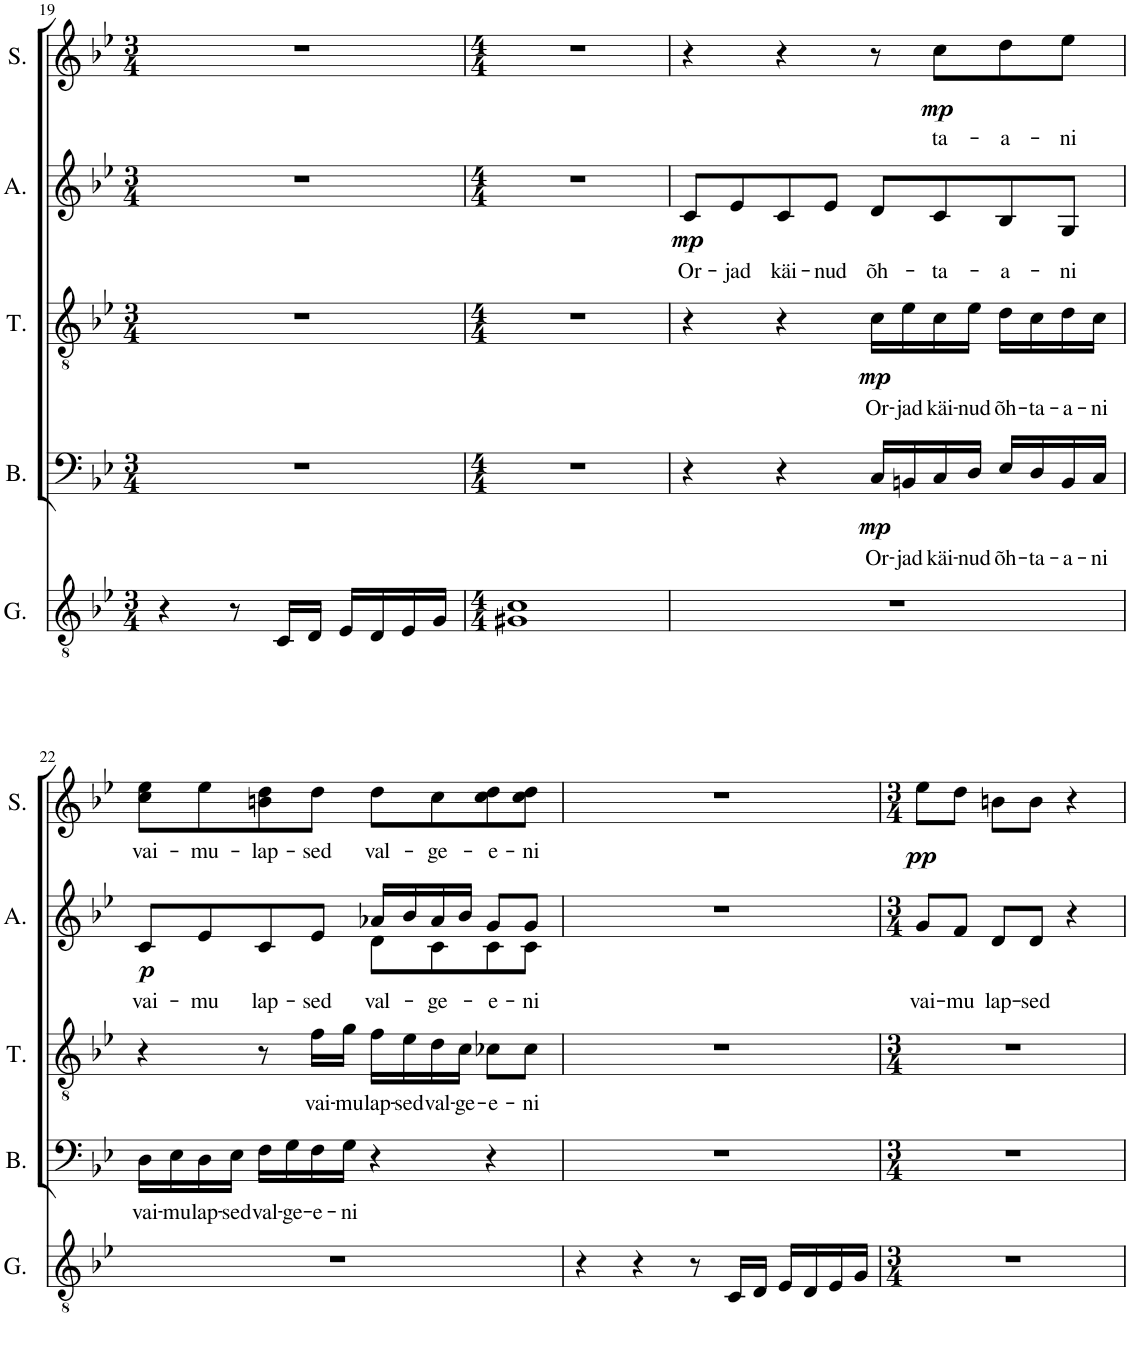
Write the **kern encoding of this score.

**kern	**kern	**text	**dynam	**kern	**text	**dynam	**kern	**text	**dynam	**kern	**text	**dynam
*part5	*part4	*part4	*part4	*part3	*part3	*part3	*part2	*part2	*part2	*part1	*part1	*part1
*staff5	*staff4	*staff4	*staff4	*staff3	*staff3	*staff3	*staff2	*staff2	*staff2	*staff1	*staff1	*staff1
*I"Classical Guitar	*I"Bass	*	*	*I"Tenor	*	*	*I"Alto	*	*	*I"Soprano	*	*
*I'G.	*I'B.	*	*	*I'T.	*	*	*I'A.	*	*	*I'S.	*	*
!!LO:PB:g=z
*clefGv2	*clefF4	*	*	*clefGv2	*	*	*clefG2	*	*	*clefG2	*	*
*k[b-e-]	*k[b-e-]	*	*	*k[b-e-]	*	*	*k[b-e-]	*	*	*k[b-e-]	*	*
*M3/4	*M3/4	*	*	*M3/4	*	*	*M3/4	*	*	*M3/4	*	*
=19	=19	=19	=19	=19	=19	=19	=19	=19	=19	=19	=19	=19
4r	2.r	.	.	2.r	.	.	2.r	.	.	2.r	.	.
8r	.	.	.	.	.	.	.	.	.	.	.	.
16C/LL	.	.	.	.	.	.	.	.	.	.	.	.
16D/JJ	.	.	.	.	.	.	.	.	.	.	.	.
16E-/LL	.	.	.	.	.	.	.	.	.	.	.	.
16D/	.	.	.	.	.	.	.	.	.	.	.	.
16E-/	.	.	.	.	.	.	.	.	.	.	.	.
16G/JJ	.	.	.	.	.	.	.	.	.	.	.	.
=20	=20	=20	=20	=20	=20	=20	=20	=20	=20	=20	=20	=20
*M4/4	*M4/4	*	*	*M4/4	*	*	*M4/4	*	*	*M4/4	*	*
1G#X 1c	1r	.	.	1r	.	.	1r	.	.	1r	.	.
=21	=21	=21	=21	=21	=21	=21	=21	=21	=21	=21	=21	=21
!	!	!	!	!	!	!	!	!LO:LY:b	!LO:DY:b	!	!	!
1r	4r	.	.	4r	.	.	8c/L	Or-	mp	4r	.	.
!	!	!	!	!	!	!	!	!LO:LY:b	!	!	!	!
.	.	.	.	.	.	.	8e-/	-jad	.	.	.	.
!	!	!	!	!	!	!	!	!LO:LY:b	!	!	!	!
.	4r	.	.	4r	.	.	8c/	käi-	.	4r	.	.
!	!	!	!	!	!	!	!	!LO:LY:b	!	!	!	!
.	.	.	.	.	.	.	8e-/J	-nud	.	.	.	.
!	!	!LO:LY:b	!LO:DY:b	!	!LO:LY:b	!LO:DY:b	!	!LO:LY:b	!	!	!	!
.	16C/LL	Or-	mp	16c\LL	Or-	mp	8d/L	õh-	.	8r	.	.
!	!	!LO:LY:b	!	!	!LO:LY:b	!	!	!	!	!	!	!
.	16BBn/	-jad	.	16e-\	-jad	.	.	.	.	.	.	.
!	!	!LO:LY:b	!	!	!LO:LY:b	!	!	!LO:LY:b	!	!	!LO:LY:b	!LO:DY:b
.	16C/	käi-	.	16c\	käi-	.	8c/	-ta-	.	8cc\L	ta-	mp
!	!	!LO:LY:b	!	!	!LO:LY:b	!	!	!	!	!	!	!
.	16D/JJ	-nud	.	16e-\JJ	-nud	.	.	.	.	.	.	.
!	!	!LO:LY:b	!	!	!LO:LY:b	!	!	!LO:LY:b	!	!	!LO:LY:b	!
.	16E-/LL	õh-	.	16d\LL	õh-	.	8B-/	-a-	.	8dd\	-a-	.
!	!	!LO:LY:b	!	!	!LO:LY:b	!	!	!	!	!	!	!
.	16D/	-ta-	.	16c\	-ta-	.	.	.	.	.	.	.
!	!	!LO:LY:b	!	!	!LO:LY:b	!	!	!LO:LY:b	!	!	!LO:LY:b	!
.	16BB/	-a-	.	16d\	-a-	.	8G/J	-ni	.	8ee-\J	-ni	.
!	!	!LO:LY:b	!	!	!LO:LY:b	!	!	!	!	!	!	!
.	16C/JJ	-ni	.	16c\JJ	-ni	.	.	.	.	.	.	.
!!LO:LB:g=z
=22	=22	=22	=22	=22	=22	=22	=22	=22	=22	=22	=22	=22
!	!	!LO:LY:b	!	!	!	!	!	!LO:LY:b	!LO:DY:b	!	!LO:LY:b	!
*	*	*	*	*	*	*	*^	*	*	*	*	*
1r	16D\LL	vai-	.	4r	.	.	8c/L	2ryy	vai-	p	8cc\ 8ee-\L	vai-	.
!	!	!LO:LY:b	!	!	!	!	!	!	!	!	!	!	!
.	16E-\	-mu	.	.	.	.	.	.	.	.	.	.	.
!	!	!LO:LY:b	!	!	!	!	!	!	!LO:LY:b	!	!	!LO:LY:b	!
.	16D\	lap-	.	.	.	.	8e-/	.	-mu	.	8ee-\	-mu-	.
!	!	!LO:LY:b	!	!	!	!	!	!	!	!	!	!	!
.	16E-\JJ	-sed	.	.	.	.	.	.	.	.	.	.	.
!	!	!LO:LY:b	!	!	!	!	!	!	!LO:LY:b	!	!	!LO:LY:b	!
.	16F\LL	val-	.	8r	.	.	8c/	.	lap-	.	8bn\ 8dd\	-lap-	.
!	!	!LO:LY:b	!	!	!	!	!	!	!	!	!	!	!
.	16G\	-ge-	.	.	.	.	.	.	.	.	.	.	.
!	!	!LO:LY:b	!	!	!LO:LY:b	!	!	!	!LO:LY:b	!	!	!LO:LY:b	!
.	16F\	-e-	.	16f\LL	vai-	.	8e-/J	.	-sed	.	8dd\J	-sed	.
!	!	!LO:LY:b	!	!	!LO:LY:b	!	!	!	!	!	!	!	!
.	16G\JJ	-ni	.	16g\JJ	-mu	.	.	.	.	.	.	.	.
!	!	!	!	!	!LO:LY:b	!	!	!	!LO:LY:b	!	!	!LO:LY:b	!
.	4r	.	.	16f\LL	lap-	.	16a-X/LL	8d\L	val-	.	8dd\L	val-	.
!	!	!	!	!	!LO:LY:b	!	!	!	!	!	!	!	!
.	.	.	.	16e-\	-sed	.	16b-/	.	.	.	.	.	.
!	!	!	!	!	!LO:LY:b	!	!	!	!LO:LY:b	!	!	!LO:LY:b	!
.	.	.	.	16d\	val-	.	16a-/	8c\	-ge-	.	8cc\	-ge-	.
!	!	!	!	!	!LO:LY:b	!	!	!	!	!	!	!	!
.	.	.	.	16c\JJ	-ge-	.	16b-/JJ	.	.	.	.	.	.
!	!	!	!	!	!LO:LY:b	!	!	!	!LO:LY:b	!	!	!LO:LY:b	!
.	4r	.	.	8c-X\L	-e-	.	8g/L	8c\	-e-	.	8cc\ 8dd\	-e-	.
!	!	!	!	!	!LO:LY:b	!	!	!	!LO:LY:b	!	!	!LO:LY:b	!
.	.	.	.	8c-\J	-ni	.	8g/J	8c\J	-ni	.	8cc\ 8dd\J	-ni	.
*	*	*	*	*	*	*	*v	*v	*	*	*	*	*
=23	=23	=23	=23	=23	=23	=23	=23	=23	=23	=23	=23	=23
4r	1r	.	.	1r	.	.	1r	.	.	1r	.	.
4r	.	.	.	.	.	.	.	.	.	.	.	.
8r	.	.	.	.	.	.	.	.	.	.	.	.
16C/LL	.	.	.	.	.	.	.	.	.	.	.	.
16D/JJ	.	.	.	.	.	.	.	.	.	.	.	.
16E-/LL	.	.	.	.	.	.	.	.	.	.	.	.
16D/	.	.	.	.	.	.	.	.	.	.	.	.
16E-/	.	.	.	.	.	.	.	.	.	.	.	.
16G/JJ	.	.	.	.	.	.	.	.	.	.	.	.
=24	=24	=24	=24	=24	=24	=24	=24	=24	=24	=24	=24	=24
*M3/4	*M3/4	*	*	*M3/4	*	*	*M3/4	*	*	*M3/4	*	*
!	!	!	!	!	!	!	!	!LO:LY:b	!	!	!	!LO:DY:b
2.r	2.r	.	.	2.r	.	.	8g/L	vai-	.	8ee-\L	.	pp
!	!	!	!	!	!	!	!	!LO:LY:b	!	!	!	!
.	.	.	.	.	.	.	8f/J	-mu	.	8dd\J	.	.
!	!	!	!	!	!	!	!	!LO:LY:b	!	!	!	!
.	.	.	.	.	.	.	8d/L	lap-	.	8bn\L	.	.
!	!	!	!	!	!	!	!	!LO:LY:b	!	!	!	!
.	.	.	.	.	.	.	8d/J	-sed	.	8b\J	.	.
.	.	.	.	.	.	.	4r	.	.	4r	.	.
=	=	=	=	=	=	=	=	=	=	=	=	=
*-	*-	*-	*-	*-	*-	*-	*-	*-	*-	*-	*-	*-
